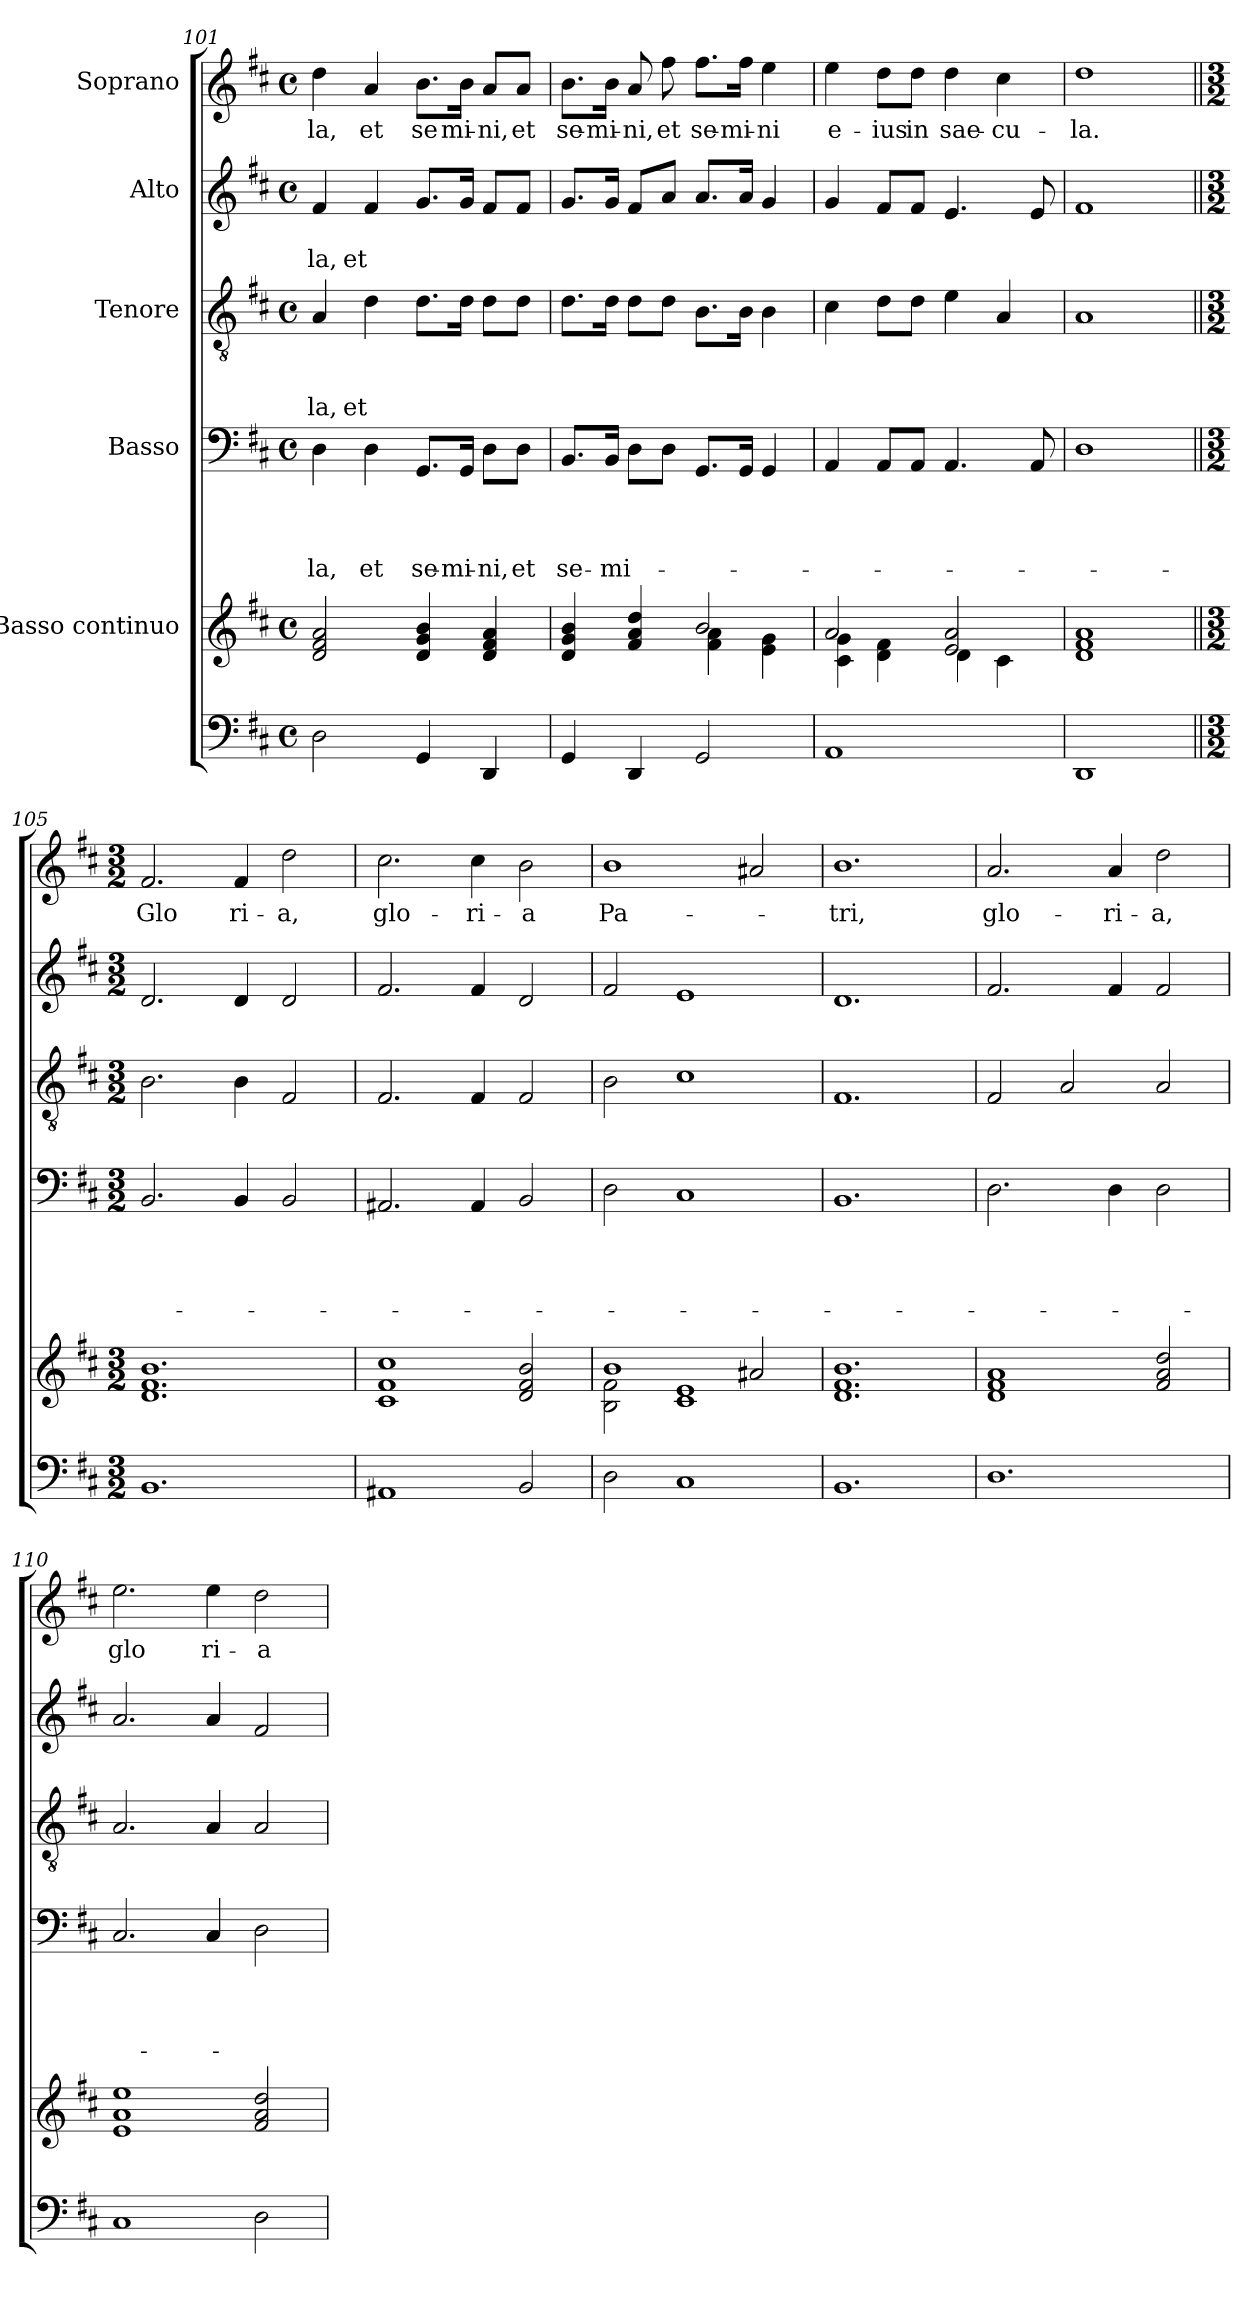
**kern	**kern	**kern	**text	**text	**text	**text	**kern	**text	**text	**text	**kern	**text	**text	**kern	**text
*part6	*part5	*part4	*part4	*part4	*part4	*part4	*part3	*part3	*part3	*part3	*part2	*part2	*part2	*part1	*part1
*staff6	*staff5	*staff4	*staff4	*staff4	*staff4	*staff4	*staff3	*staff3	*staff3	*staff3	*staff2	*staff2	*staff2	*staff1	*staff1
*	*I"Basso continuo	*I"Basso	*	*	*	*	*I"Tenore	*	*	*	*I"Alto	*	*	*I"Soprano	*
*clefF4	*clefG2	*clefF4	*	*	*	*	*clefGv2	*	*	*	*clefG2	*	*	*clefG2	*
*k[f#c#]	*k[f#c#]	*k[f#c#]	*	*	*	*	*k[f#c#]	*	*	*	*k[f#c#]	*	*	*k[f#c#]	*
*D:	*D:	*D:	*	*	*	*	*D:	*	*	*	*D:	*	*	*D:	*
*M4/4	*M4/4	*M4/4	*	*	*	*	*M4/4	*	*	*	*M4/4	*	*	*M4/4	*
*met(c)	*met(c)	*met(c)	*	*	*	*	*met(c)	*	*	*	*met(c)	*	*	*met(c)	*
=101	=101	=101	=101	=101	=101	=101	=101	=101	=101	=101	=101	=101	=101	=101	=101
!	!	!	!	!	!	!LO:LY:b	!	!	!	!LO:LY:b	!	!	!LO:LY:b	!	!LO:LY:b
2D\	2d/ 2f#/ 2a/	4D\	.	.	.	-la,	4A/	.	.	-la,	4f#/	.	-la,	4dd\	-la,
!	!	!	!	!	!	!LO:LY:b	!	!	!	!LO:LY:b	!	!	!LO:LY:b	!	!LO:LY:b
.	.	4D\	.	.	.	et	4d\	.	.	et	4f#/	.	et	4a/	et
!	!	!	!	!	!	!LO:LY:b	!	!	!	!	!	!	!	!	!LO:LY:b
4GG/	4d/ 4g/ 4b/	8.GG/L	.	.	.	se-	8.d\L	.	.	.	8.g/L	.	.	8.b\L	se
!	!	!	!	!	!	!LO:LY:b	!	!	!	!	!	!	!	!	!LO:LY:b
.	.	16GG/Jk	.	.	.	-mi-	16d\Jk	.	.	.	16g/Jk	.	.	16b\Jk	mi-
!	!	!	!	!	!	!LO:LY:b	!	!	!	!	!	!	!	!	!LO:LY:b
4DD/	4d/ 4f#/ 4a/	8D\L	.	.	.	-ni,	8d\L	.	.	.	8f#/L	.	.	8a/L	-ni,
!	!	!	!	!	!	!LO:LY:b	!	!	!	!	!	!	!	!	!LO:LY:b
.	.	8D\J	.	.	.	et	8d\J	.	.	.	8f#/J	.	.	8a/J	et
=102	=102	=102	=102	=102	=102	=102	=102	=102	=102	=102	=102	=102	=102	=102	=102
*	*^	*	*	*	*	*	*	*	*	*	*	*	*	*	*
!	!	!	!	!	!	!	!LO:LY:b	!	!	!	!	!	!	!	!	!LO:LY:b
4GG/	4d/ 4g/ 4b/	2ryy	8.BB/L	.	.	.	se-	8.d\L	.	.	.	8.g/L	.	.	8.b\L	se-
!	!	!	!	!	!	!	!LO:LY:b	!	!	!	!	!	!	!	!	!LO:LY:b
.	.	.	16BB/Jk	.	.	.	-mi-	16d\Jk	.	.	.	16g/Jk	.	.	16b\Jk	-mi-
!	!	!	!	!	!	!	!	!	!	!	!	!	!	!	!	!LO:LY:b
4DD/	4f#/ 4a/ 4dd/	.	8D\L	.	.	.	.	8d\L	.	.	.	8f#/L	.	.	8a/	-ni,
!	!	!	!	!	!	!	!	!	!	!	!	!	!	!	!	!LO:LY:b
.	.	.	8D\J	.	.	.	.	8d\J	.	.	.	8a/J	.	.	8ff#\	et
!	!	!	!	!	!	!	!	!	!	!	!	!	!	!	!	!LO:LY:b
2GG/	2b/	4f#\ 4a\	8.GG/L	.	.	.	.	8.B\L	.	.	.	8.a/L	.	.	8.ff#\L	se-
!	!	!	!	!	!	!	!	!	!	!	!	!	!	!	!	!LO:LY:b
.	.	.	16GG/Jk	.	.	.	.	16B\Jk	.	.	.	16a/Jk	.	.	16ff#\Jk	-mi-
!	!	!	!	!	!	!	!	!	!	!	!	!	!	!	!	!LO:LY:b
.	.	4e\ 4g\	4GG/	.	.	.	.	4B\	.	.	.	4g/	.	.	4ee\	-ni
=103	=103	=103	=103	=103	=103	=103	=103	=103	=103	=103	=103	=103	=103	=103	=103	=103
*	*	*	*	*	*	*	*	*	*	*	*	*	*	*	*MM27	*
!	!	!	!	!	!	!	!	!	!	!	!	!	!	!	!	!LO:LY:b
1AA	2a/	4c#\ 4g\	4AA/	.	.	.	.	4c#\	.	.	.	4g/	.	.	4ee\	e-
!	!	!	!	!	!	!	!	!	!	!	!	!	!	!	!	!LO:LY:b
.	.	4d\ 4f#\	8AA/L	.	.	.	.	8d\L	.	.	.	8f#/L	.	.	8dd\L	-ius
!	!	!	!	!	!	!	!	!	!	!	!	!	!	!	!	!LO:LY:b
.	.	.	8AA/J	.	.	.	.	8d\J	.	.	.	8f#/J	.	.	8dd\J	in
!	!	!	!	!	!	!	!	!	!	!	!	!	!	!	!	!LO:LY:b
.	2e/ 2a/	4d\	4.AA/	.	.	.	.	4e\	.	.	.	4.e/	.	.	4dd\	sae-
!	!	!	!	!	!	!	!	!	!	!	!	!	!	!	!	!LO:LY:b
.	.	4c#\	.	.	.	.	.	4A/	.	.	.	.	.	.	4cc#\	-cu-
.	.	.	8AA/	.	.	.	.	.	.	.	.	8e/	.	.	.	.
*	*v	*v	*	*	*	*	*	*	*	*	*	*	*	*	*	*
=104	=104	=104	=104	=104	=104	=104	=104	=104	=104	=104	=104	=104	=104	=104	=104
!	!	!	!	!	!	!	!	!	!	!	!	!	!	!	!LO:LY:b
1DD	1d 1f# 1a	1D	.	.	.	.	1A	.	.	.	1f#	.	.	1dd	-la.
!!LO:LB:g=z
=105||	=105||	=105||	=105||	=105||	=105||	=105||	=105||	=105||	=105||	=105||	=105||	=105||	=105||	=105||	=105||
*M3/2	*M3/2	*M3/2	*	*	*	*	*M3/2	*	*	*	*M3/2	*	*	*M3/2	*
!	!	!	!	!	!	!	!	!	!	!	!	!	!	!	!LO:LY:b
1.BB	1.d 1.f# 1.b	2.BB/	.	.	.	.	2.B\	.	.	.	2.d/	.	.	2.f#/	Glo
!	!	!	!	!	!	!	!	!	!	!	!	!	!	!	!LO:LY:b
.	.	4BB/	.	.	.	.	4B\	.	.	.	4d/	.	.	4f#/	ri-
!	!	!	!	!	!	!	!	!	!	!	!	!	!	!	!LO:LY:b
.	.	2BB/	.	.	.	.	2F#/	.	.	.	2d/	.	.	2dd\	-a,
=106	=106	=106	=106	=106	=106	=106	=106	=106	=106	=106	=106	=106	=106	=106	=106
!	!	!	!	!	!	!	!	!	!	!	!	!	!	!	!LO:LY:b
1AA#X	1c# 1f# 1cc#	2.AA#X/	.	.	.	.	2.F#/	.	.	.	2.f#/	.	.	2.cc#\	glo-
!	!	!	!	!	!	!	!	!	!	!	!	!	!	!	!LO:LY:b
.	.	4AA#/	.	.	.	.	4F#/	.	.	.	4f#/	.	.	4cc#\	-ri-
!	!	!	!	!	!	!	!	!	!	!	!	!	!	!	!LO:LY:b
2BB/	2d/ 2f#/ 2b/	2BB/	.	.	.	.	2F#/	.	.	.	2d/	.	.	2b\	-a
=107	=107	=107	=107	=107	=107	=107	=107	=107	=107	=107	=107	=107	=107	=107	=107
*	*^	*	*	*	*	*	*	*	*	*	*	*	*	*	*
!	!	!	!	!	!	!	!	!	!	!	!	!	!	!	!	!LO:LY:b
2D\	1b	2B\ 2f#\	2D\	.	.	.	.	2B\	.	.	.	2f#/	.	.	1b	Pa-
1C#	.	1c# 1e	1C#	.	.	.	.	1c#	.	.	.	1e	.	.	.	.
.	2a#X/	.	.	.	.	.	.	.	.	.	.	.	.	.	2a#X/	.
*	*v	*v	*	*	*	*	*	*	*	*	*	*	*	*	*	*
=108	=108	=108	=108	=108	=108	=108	=108	=108	=108	=108	=108	=108	=108	=108	=108
!	!	!	!	!	!	!	!	!	!	!	!	!	!	!	!LO:LY:b
1.BB	1.d 1.f# 1.b	1.BB	.	.	.	.	1.F#	.	.	.	1.d	.	.	1.b	-tri,
=109	=109	=109	=109	=109	=109	=109	=109	=109	=109	=109	=109	=109	=109	=109	=109
!	!	!	!	!	!	!	!	!	!	!	!	!	!	!	!LO:LY:b
1.D	1d 1f# 1a	2.D\	.	.	.	.	2F#/	.	.	.	2.f#/	.	.	2.a/	glo-
.	.	.	.	.	.	.	2A/	.	.	.	.	.	.	.	.
!	!	!	!	!	!	!	!	!	!	!	!	!	!	!	!LO:LY:b
.	.	4D\	.	.	.	.	.	.	.	.	4f#/	.	.	4a/	-ri-
!	!	!	!	!	!	!	!	!	!	!	!	!	!	!	!LO:LY:b
.	2f#/ 2a/ 2dd/	2D\	.	.	.	.	2A/	.	.	.	2f#/	.	.	2dd\	-a,
=110	=110	=110	=110	=110	=110	=110	=110	=110	=110	=110	=110	=110	=110	=110	=110
!	!	!	!	!	!	!	!	!	!	!	!	!	!	!	!LO:LY:b
1C#	1e 1a 1ee	2.C#/	.	.	.	.	2.A/	.	.	.	2.a/	.	.	2.ee\	glo
!	!	!	!	!	!	!	!	!	!	!	!	!	!	!	!LO:LY:b
.	.	4C#/	.	.	.	.	4A/	.	.	.	4a/	.	.	4ee\	ri-
!	!	!	!	!	!	!	!	!	!	!	!	!	!	!	!LO:LY:b
2D\	2f#/ 2a/ 2dd/	2D\	.	.	.	.	2A/	.	.	.	2f#/	.	.	2dd\	-a
=	=	=	=	=	=	=	=	=	=	=	=	=	=	=	=
*-	*-	*-	*-	*-	*-	*-	*-	*-	*-	*-	*-	*-	*-	*-	*-
